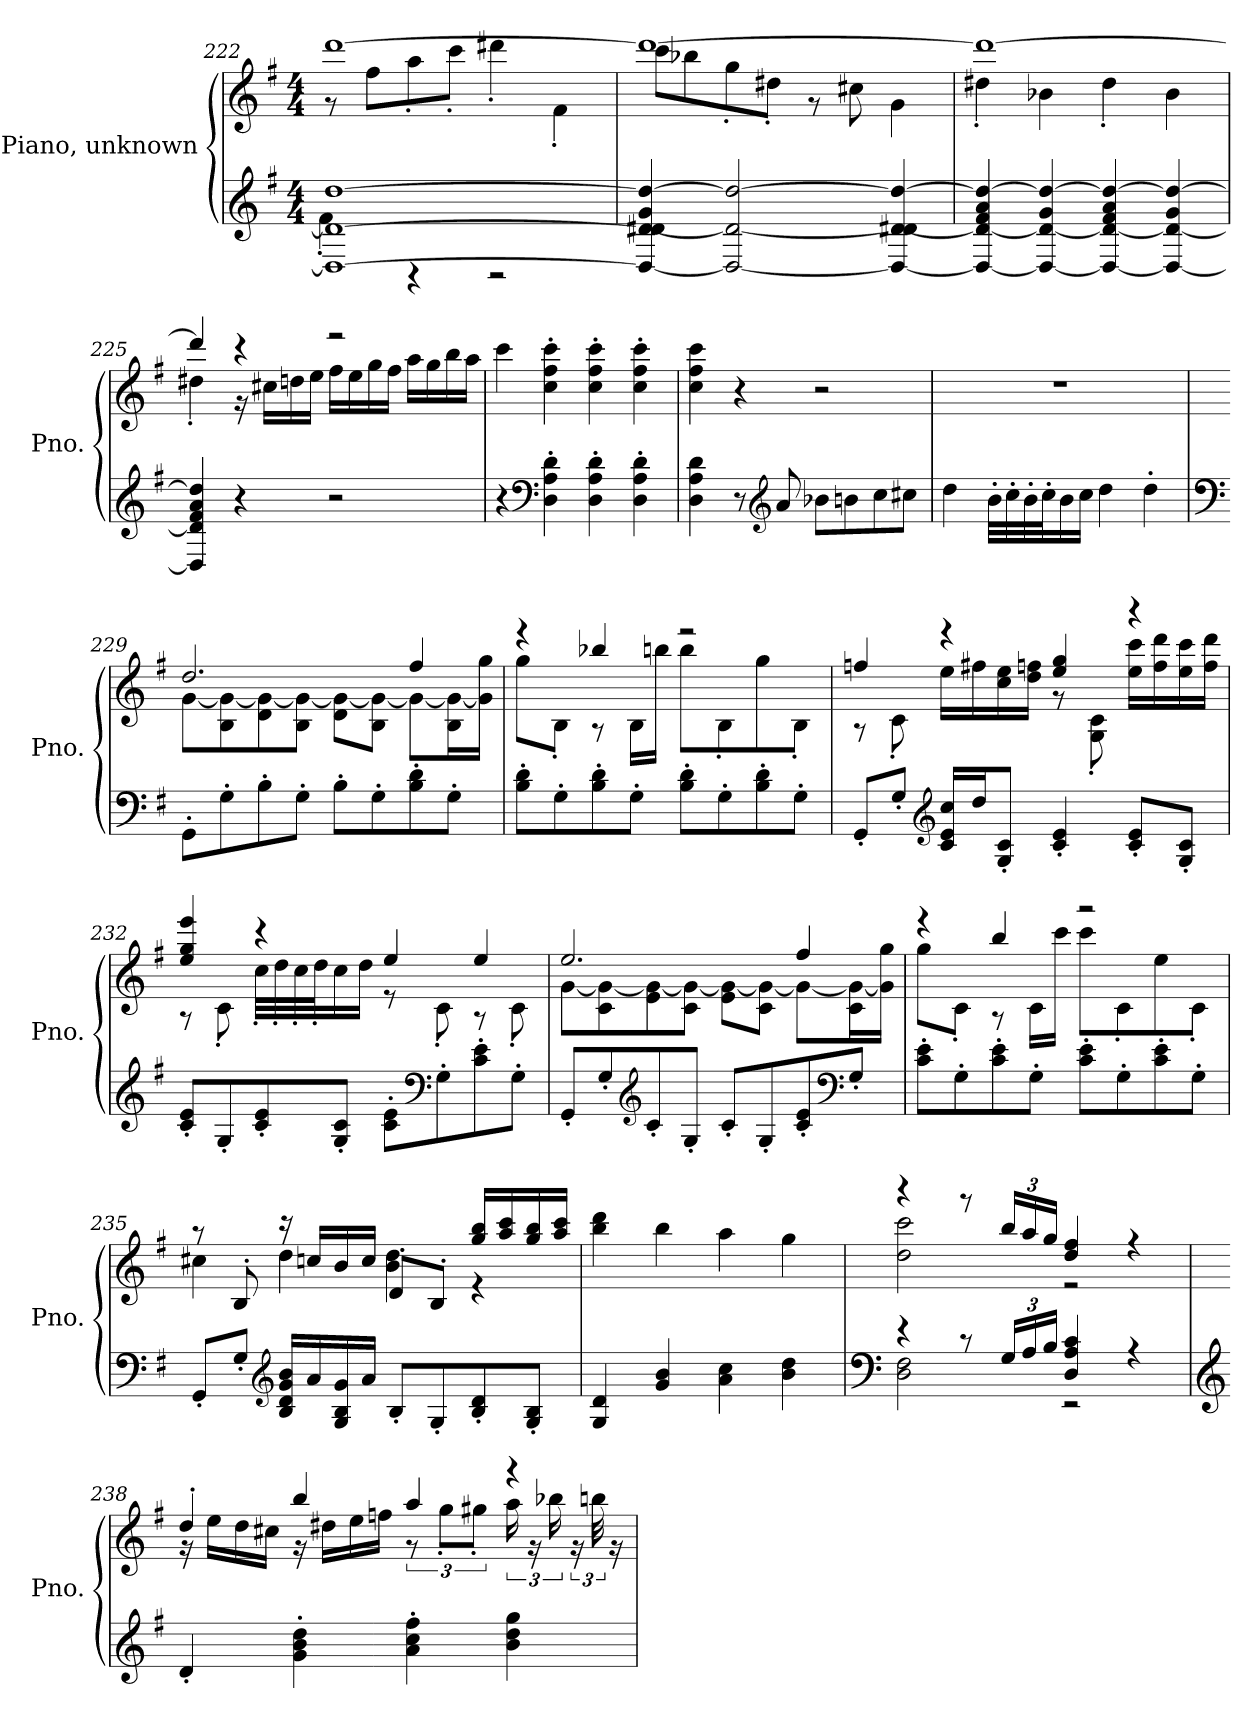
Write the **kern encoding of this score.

**kern	**kern
*part1	*part1
*staff2	*staff1
*I"Piano, unknown	*
*I'Pno.	*
*clefG2	*clefG2
*k[f#]	*k[f#]
*M4/4	*M4/4
=222	=222
*^	*^
1D_ 1d_ [1dd	4f#'\	[1ddd	8r
.	.	.	8ff#\L
.	4r	.	8aa'\
.	.	.	8ccc'\J
.	2r	.	4ddd#X'\
.	.	.	4f#'\
*v	*v	*	*
=223	=223	=223
4D/_ 4d/_ 4d#X/ 4g/ 4dd/_	1ddd_	8ccc\L
.	.	8bb-X\
2D/_ 2d/_ 2dd/_	.	8gg'\
.	.	8dd#X'\J
.	.	8r
.	.	8cc#X\
4D/_ 4d/_ 4d#X/ 4dd/_	.	4g\
=224	=224	=224
4D/_ 4d/_ 4f#/ 4a/ 4dd/_	1ddd_	4dd#X'\
4D/_ 4d/_ 4g/ 4dd/_	.	4b-X\
4D/_ 4d/_ 4f#/ 4a/ 4dd/_	.	4dd#'\
4D/_ 4d/_ 4g/ 4dd/_	.	4b-\
!!LO:LB:g=z	!!
=225	=225	=225
4D/] 4d/] 4f#/ 4a/ 4dd/]	4ddd/]	4dd#X'\
4r	4r	16r
.	.	16cc#X\LL
.	.	16ddn\
.	.	16ee\JJ
2r	2r	16ff#\LL
.	.	16ee\
.	.	16gg\
.	.	16ff#\JJ
.	.	16aa\LL
.	.	16gg\
.	.	16bb\
.	.	16aa\JJ
*	*v	*v
=226	=226
4r	4ccc\
*clefF4	*
4D\' 4A\' 4d\'	4cc\' 4ff#\' 4ccc\'
4D\' 4A\' 4d\'	4cc\' 4ff#\' 4ccc\'
4D\' 4A\' 4d\'	4cc\' 4ff#\' 4ccc\'
=227	=227
4D\ 4A\ 4d\	4cc\ 4ff#\ 4ccc\
8r	4r
*clefG2	*
8a/	.
8b-X\L	2r
8bn\	.
8cc\	.
8cc#X\J	.
=228	=228
4dd\	1r
32b'\LLL	.
32cc'\	.
32b'\	.
32cc'\J	.
16b\	.
16cc\JJ	.
4dd\	.
4dd'\	.
!!LO:LB:g=z
=229	=229
*clefF4	*
*	*^
8GG'\L	2.dd/	[8g\L
8G'\	.	8B\ 8g\_
8B'\	.	8d\ 8g\_
8G'\J	.	8B\ 8g\_J
8B'\L	.	8d\ 8g\_L
8G'\	.	8B\ 8g\_J
8B\' 8d\'	4ff#/	8g\L_
8G'\J	.	16B\ 16g\_L
.	.	16g\] 16gg\JJ
=230	=230	=230
8B\' 8d\'L	4r	8gg\L
8G'\	.	8B'\J
8B\' 8d\'	4bb-X/	8r
8G'\J	.	16B\LL
.	.	16bbn\JJ
8B\' 8d\'L	2r	8bb\L
8G'\	.	8B'\
8B\' 8d\'	.	8gg\
8G'\J	.	8B'\J
=231	=231	=231
8GG'/L	4ffn/	8r
8G'/J	.	8c'\
*clefG2	*	*
16c/ 16e/ 16cc/LL	4r	16ee\LL
16dd/J	.	16ff#X\
8G/' 8c/'J	.	16cc\ 16ee\
.	.	16dd\ 16ffn\JJ
4c/' 4e/'	4ee/ 4gg/	8r
.	.	8G\' 8c\'
8c/' 8e/'L	4r	16ee\ 16ccc\LL
.	.	16ff\ 16ddd\
8G/' 8c/'J	.	16ee\ 16ccc\
.	.	16ff\ 16ddd\JJ
!!LO:LB:g=z	!!
=232	=232	=232
8c/' 8e/'L	4ee/ 4gg/ 4eee/	8r
8G'/	.	8c'\
8c/' 8e/'	4r	32cc'\LLL
.	.	32dd'\
.	.	32cc'\
.	.	32dd'\J
8G/' 8c/'J	.	16cc\
.	.	16dd\JJ
8c\' 8e\'L	4ee/	8r
*clefF4	*	*
8G'\	.	8c'\
8c\' 8e\'	4ee/	8r
8G'\J	.	8c'\
=233	=233	=233
8GG'/L	2.ee/	[8g\L
8G'/	.	8c\ 8g\_
*clefG2	*	*
8c'/	.	8e\ 8g\_
8G'/J	.	8c\ 8g\_J
8c'/L	.	8e\ 8g\_L
8G'/	.	8c\ 8g\_J
8c/' 8e/'	4ff#/	8g\L_
*clefF4	*	*
8G'/J	.	16c\ 16g\_L
.	.	16g\] 16gg\JJ
=234	=234	=234
8c\' 8e\'L	4r	8gg\L
8G'\	.	8c'\J
8c\' 8e\'	4bb/	8r
8G'\J	.	16c\LL
.	.	16ccc\JJ
8c\' 8e\'L	2r	8ccc\L
8G'\	.	8c'\
8c\' 8e\'	.	8ee\
8G'\J	.	8c'\J
!!LO:LB:g=z	!!
=235	=235	=235
8GG'/L	8r	4cc#X\
8G'/J	8B'/	.
*clefG2	*	*
16B/ 16d/ 16g/ 16b/LL	16r	4dd\
16a/	16ccn/LL	.
16G/ 16B/ 16g/	16b/	.
16a/JJ	16cc/JJ	.
8B'/L	8d'/L	4b\ 4dd\
8G'/	8B'/J	.
8B/' 8d/'	16gg/ 16bb/LL	4r
.	16aa/ 16ccc/	.
8G/' 8B/'J	16gg/ 16bb/	.
.	16aa/ 16ccc/JJ	.
*	*v	*v
=236	=236
4G/ 4d/	4bb\ 4ddd\
4g/ 4b/	4bb\
4a\ 4cc\	4aa\
4b\ 4dd\	4gg\
=237	=237
*clefF4	*
*^	*^
4r	2D\ 2F#\	4r	2dd\ 2ccc\
8r	.	8r	.
*Xbrackettup	*	*Xbrackettup	*
24G/LL	.	24bb/LL	.
24A/	.	24aa/	.
24B/JJ	.	24gg/JJ	.
4D/ 4A/ 4c/	2r	4dd/ 4ff#/	2r
4r	.	4r	.
*v	*v	*	*
!!LO:PB:g=z	!!
=238	=238	=238
*clefG2	*	*
4d'/	4dd'/	16r
.	.	16ee\LL
.	.	16dd\
.	.	16cc#X\JJ
4g\' 4b\' 4dd\'	4bb/	16r
.	.	16dd#X\LL
.	.	16ee\
.	.	16ffn\JJ
*	*	*brackettup
4a\' 4cc\' 4ff#\'	4aa/	12r
.	.	12gg'\L
.	.	12gg#X'\J
4b\ 4dd\ 4gg\	4r	24aa\
.	.	24r
.	.	24bb-X\
.	.	24r
.	.	48bbn\
.	.	16r
*	*v	*v
=	=
*-	*-
